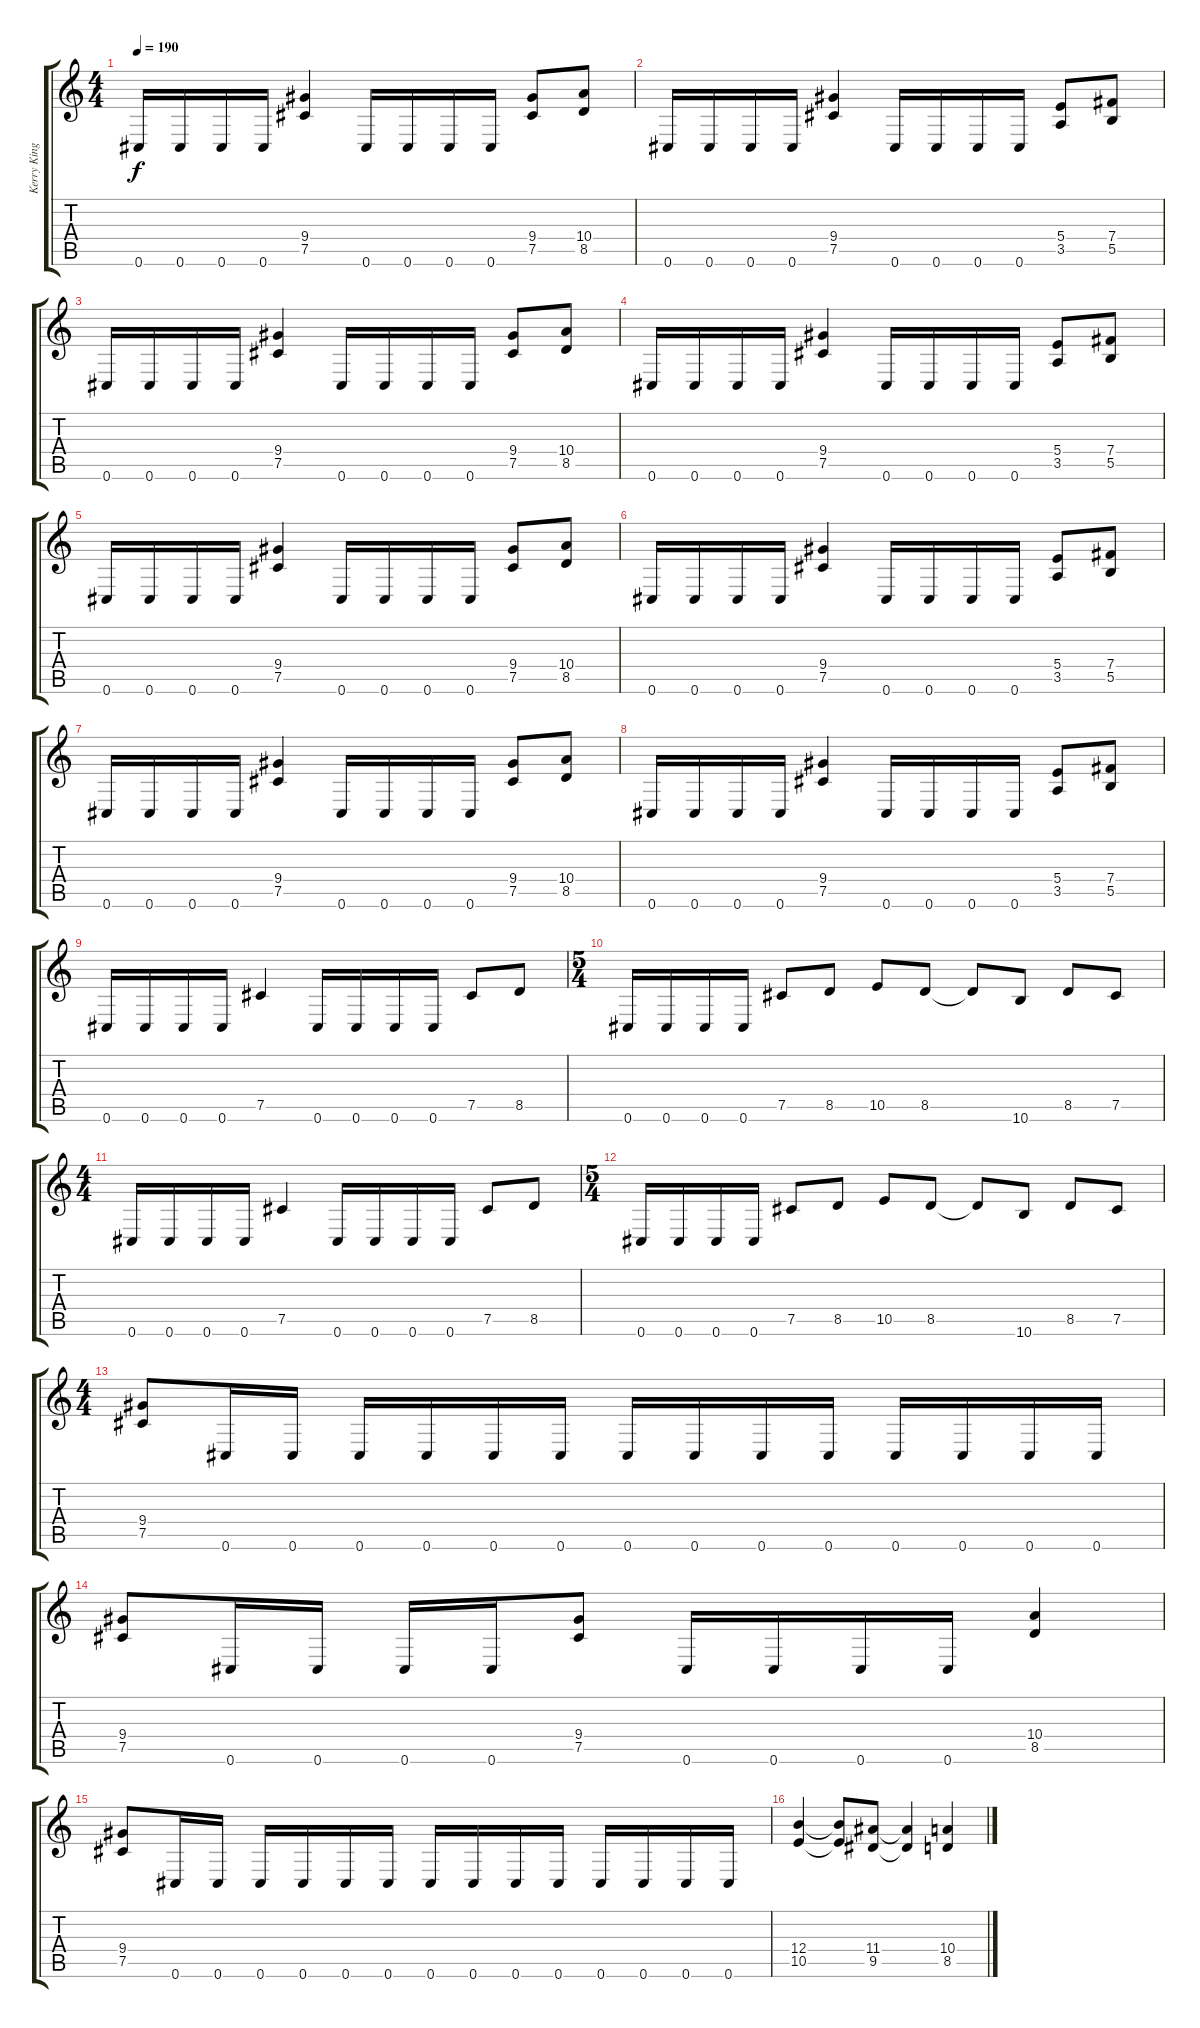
\track ("Kerry King" "Kerry King") {instrument distortionguitar}
\staff {score tabs}
\tuning (Db4 Ab3 E3 B2 Gb2 Db2) {hide}
\ts (4 4)
\tempo 190
\clef g2
\ks c
0.6.16{dy f} 0.6.16 0.6.16 0.6.16 (9.4 7.5).4 0.6.16 0.6.16 0.6.16 0.6.16 (9.4 7.5).8 (10.4 8.5).8 |
0.6.16 0.6.16 0.6.16 0.6.16 (9.4 7.5).4 0.6.16 0.6.16 0.6.16 0.6.16 (5.4 3.5).8 (7.4 5.5).8 |
0.6.16 0.6.16 0.6.16 0.6.16 (9.4 7.5).4 0.6.16 0.6.16 0.6.16 0.6.16 (9.4 7.5).8 (10.4 8.5).8 |
0.6.16 0.6.16 0.6.16 0.6.16 (9.4 7.5).4 0.6.16 0.6.16 0.6.16 0.6.16 (5.4 3.5).8 (7.4 5.5).8 |
0.6.16 0.6.16 0.6.16 0.6.16 (9.4 7.5).4 0.6.16 0.6.16 0.6.16 0.6.16 (9.4 7.5).8 (10.4 8.5).8 |
0.6.16 0.6.16 0.6.16 0.6.16 (9.4 7.5).4 0.6.16 0.6.16 0.6.16 0.6.16 (5.4 3.5).8 (7.4 5.5).8 |
0.6.16 0.6.16 0.6.16 0.6.16 (9.4 7.5).4 0.6.16 0.6.16 0.6.16 0.6.16 (9.4 7.5).8 (10.4 8.5).8 |
0.6.16 0.6.16 0.6.16 0.6.16 (9.4 7.5).4 0.6.16 0.6.16 0.6.16 0.6.16 (5.4 3.5).8 (7.4 5.5).8 |
0.6.16 0.6.16 0.6.16 0.6.16 7.5.4 0.6.16 0.6.16 0.6.16 0.6.16 7.5.8 8.5.8 |
\ts (5 4)
0.6.16 0.6.16 0.6.16 0.6.16 7.5.8 8.5.8 10.5.8 8.5.8 8.5{t}.8 10.6.8 8.5.8 7.5.8 |
\ts (4 4)
0.6.16 0.6.16 0.6.16 0.6.16 7.5.4 0.6.16 0.6.16 0.6.16 0.6.16 7.5.8 8.5.8 |
\ts (5 4)
0.6.16 0.6.16 0.6.16 0.6.16 7.5.8 8.5.8 10.5.8 8.5.8 8.5{t}.8 10.6.8 8.5.8 7.5.8 |
\ts (4 4)
(9.4 7.5).8 0.6.16 0.6.16 0.6.16 0.6.16 0.6.16 0.6.16 0.6.16 0.6.16 0.6.16 0.6.16 0.6.16 0.6.16 0.6.16 0.6.16 |
(9.4 7.5).8 0.6.16 0.6.16 0.6.16 0.6.16 (9.4 7.5).8 0.6.16 0.6.16 0.6.16 0.6.16 (10.4 8.5).4 |
(9.4 7.5).8 0.6.16 0.6.16 0.6.16 0.6.16 0.6.16 0.6.16 0.6.16 0.6.16 0.6.16 0.6.16 0.6.16 0.6.16 0.6.16 0.6.16 |
(12.4 10.5).4 (12.4{t} 10.5{t}).8 (11.4 9.5).8 (11.4{t} 9.5{t}).4 (10.4 8.5).4
